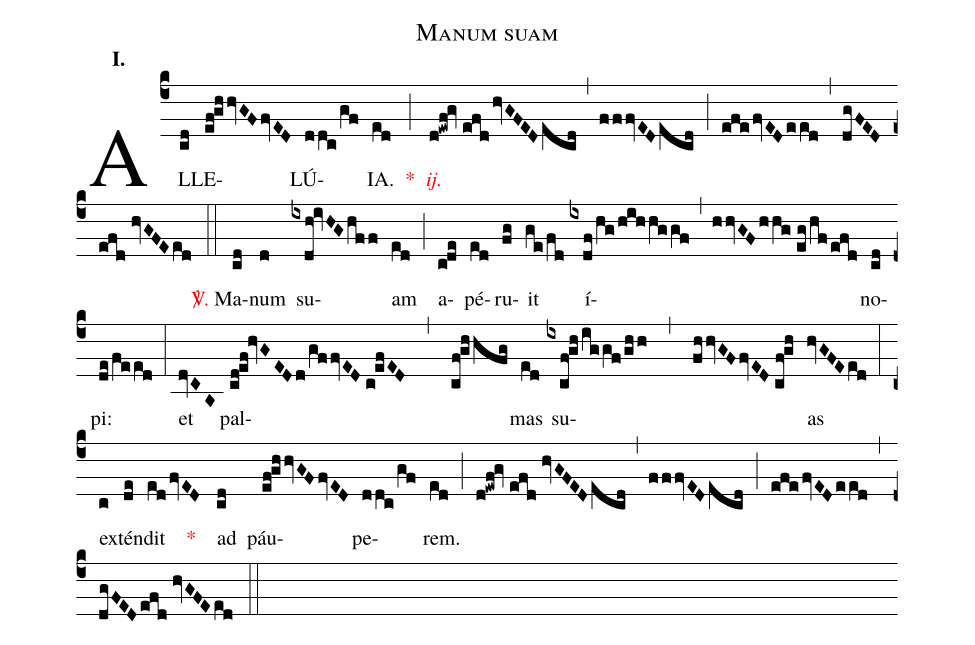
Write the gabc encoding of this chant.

name:Manum suam;
mode:I.;
office-part:Alleluia;
%%
(c4) AL(cd)LE(ef!ghhvGFfvED)LÚ(ddc/gf)IA.(ed) <v>\red{*}</v>(;) <v>\redit{ij.}</v>(d!ewf!gv//efdhvGFEDecd) (,) (fffvEDecd) (;) (efe/fvEDeed) (,) (dgFEDefd//hvGFEed) (::) <v>\red{\Vbar.}</v> Ma(cd)num(d) su(ixdh!ivHGhff)am(ed) (;) a(c!de)pé(ed)ru(fg)it(ge/fd) í(ixdf/hg/hihhggf,hhvGFhhg//eg/hf/efd)no(cd)pi:(de/feed) (:) et(dvCA) pal(cd!ef!hvGEDd/gffvED//c!efED , cf!ghhfg)mas(ed) su(ixcf!gh/iggf/ghh , fhhvGFfvED//cf!gh)as(hvGFEed) (:) ex(c)tén(de)dit(ed/fvED) <v>\red{*}</v>() ad(cd) páu(ef!ghhvGFfvED)pe(ddc/gf)rem.(ed) (;) (d!ewf!gv//efd//hvGFEDecd) (,) (fffvEDecd) (;) (efe/fvEDeed) (,) (dgFEDefd//hvGFEed) (::)
